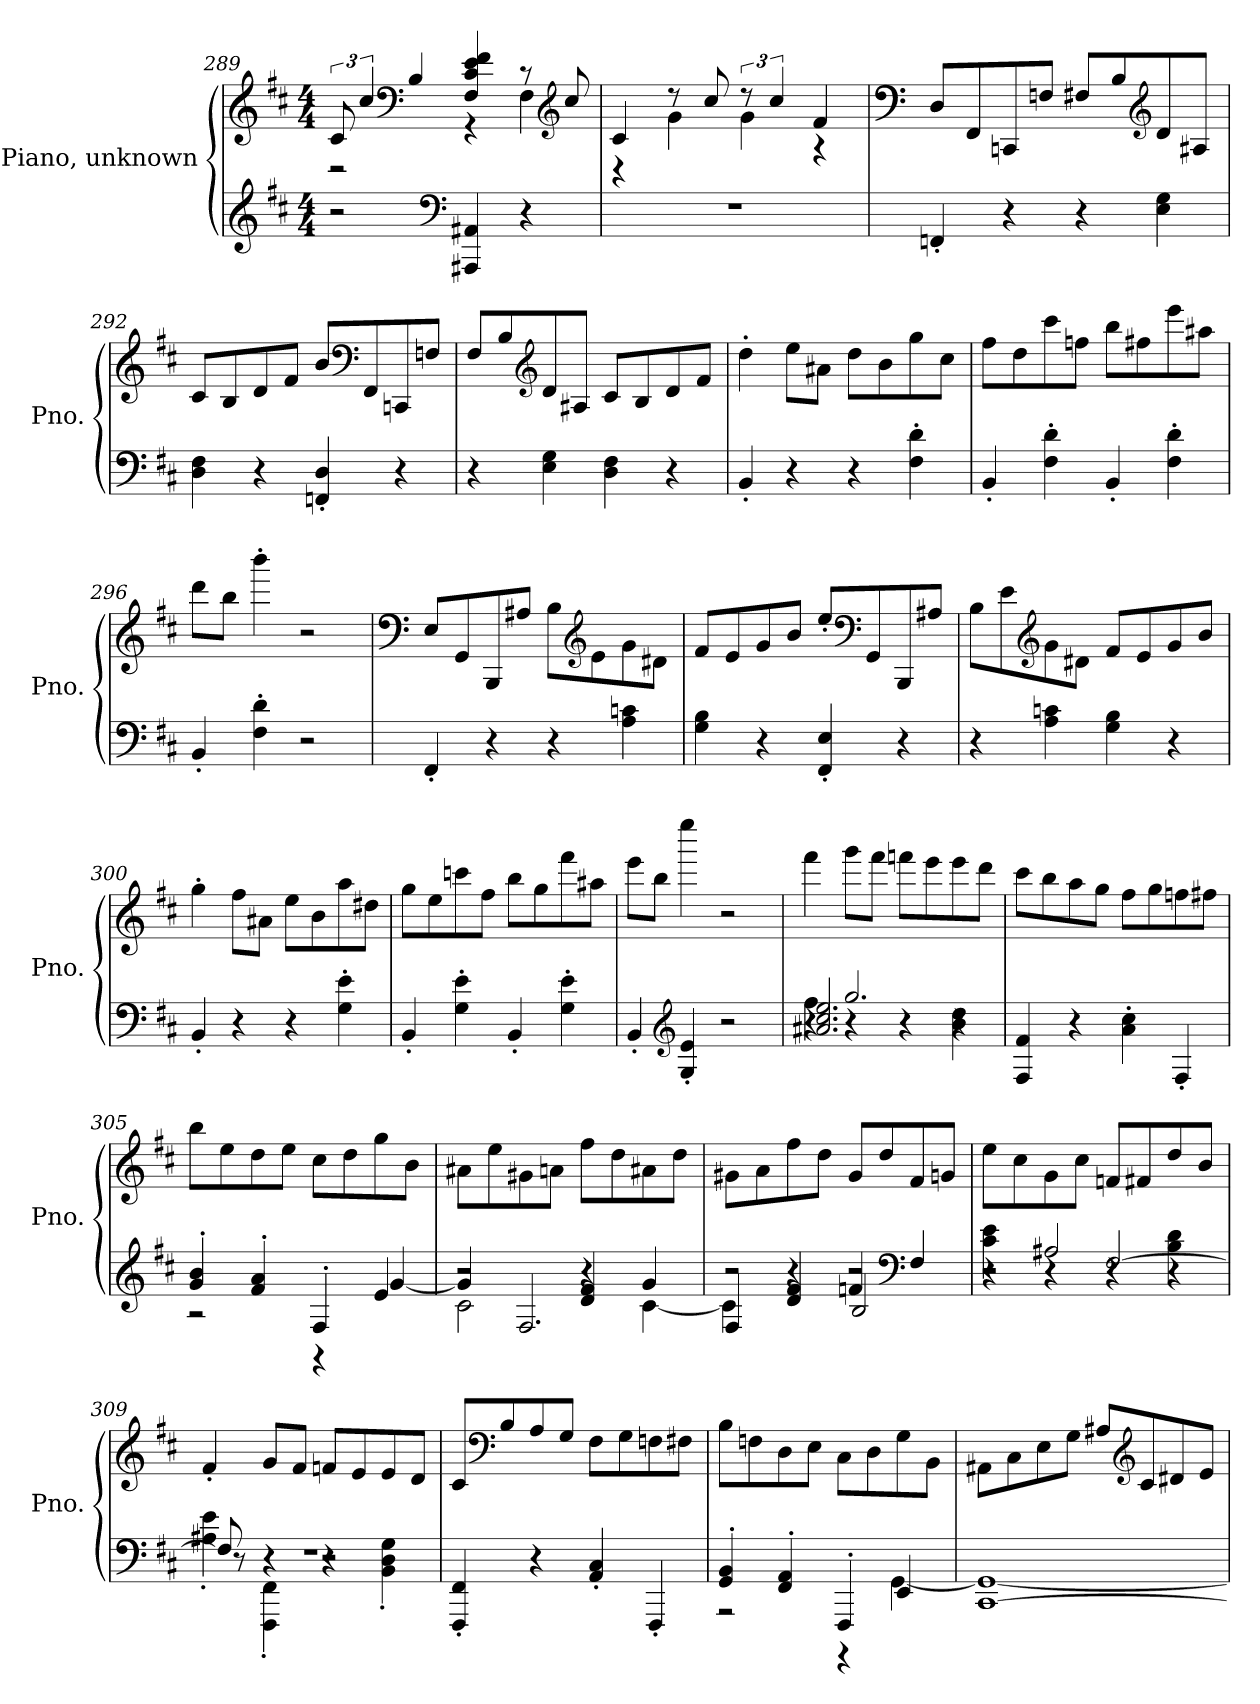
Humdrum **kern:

**kern	**kern
*part1	*part1
*staff2	*staff1
*I"Piano, unknown	*
*I'Pno.	*
*clefG2	*clefG2
*k[f#c#]	*k[f#c#]
*M4/4	*M4/4
=289	=289
*	*^
2r	12c#/	2r
.	6cc#/	.
*	*clefF4	*
.	4B/	.
*clefF4	*	*
4AAA#X/ 4AA#X/	4F#/ 4c#/ 4e/ 4f#/	4r
4r	8r	4F#\
*	*clefG2	*
.	8cc#/	.
=290	=290	=290
1r	4c#/	4r
.	8r	4g\
.	8cc#/	.
.	12r	4g\
.	6cc#/	.
.	4f#/	4r
*	*v	*v
!!LO:LB:g=z
=291	=291
*	*clefF4
4FFn'/	8D/L
.	8FF#/
4r	8CCn/
.	8Fn/J
4r	8F#X/L
.	8B/
*	*clefG2
4E\ 4G\	8d/
.	8A#X/J
=292	=292
4D\ 4F#\	8c#/L
.	8B/
4r	8d/
.	8f#/J
4FFn/' 4D/'	8b/L
*	*clefF4
.	8FF#/
4r	8CCn/
.	8Fn/J
=293	=293
4r	8F#/L
.	8B/
*	*clefG2
4E\ 4G\	8d/
.	8A#X/J
4D\ 4F#\	8c#/L
.	8B/
4r	8d/
.	8f#/J
!!LO:LB:g=z
=294	=294
4BB'/	4dd'\
4r	8ee\L
.	8a#X\J
4r	8dd\L
.	8b\
4F#\' 4d\'	8gg\
.	8cc#\J
=295	=295
4BB'/	8ff#\L
.	8dd\
4F#\' 4d\'	8ccc#\
.	8ffn\J
4BB'/	8bb\L
.	8ff#X\
4F#\' 4d\'	8eee\
.	8aa#X\J
=296	=296
4BB'/	8ddd\L
.	8bb\J
4F#\' 4d\'	4bbb'\
2r	2r
=297	=297
*	*clefF4
4FF#'/	8E/L
.	8GG/
4r	8BBB/
.	8A#X/J
4r	8B\L
*	*clefG2
.	8e\
4A\ 4cn\	8g\
.	8d#X\J
!!LO:LB:g=z
=298	=298
4G\ 4B\	8f#/L
.	8e/
4r	8g/
.	8b/J
4FF#/' 4E/'	8ee'/L
*	*clefF4
.	8GG/
4r	8BBB/
.	8A#X/J
=299	=299
4r	8B\L
.	8e\
*	*clefG2
4A\ 4cn\	8g\
.	8d#X\J
4G\ 4B\	8f#/L
.	8e/
4r	8g/
.	8b/J
=300	=300
4BB'/	4gg'\
4r	8ff#\L
.	8a#X\J
4r	8ee\L
.	8b\
4G\' 4e\'	8aa\
.	8dd#X\J
=301	=301
4BB'/	8gg\L
.	8ee\
4G\' 4e\'	8cccn\
.	8ff#\J
4BB'/	8bb\L
.	8gg\
4G\' 4e\'	8fff#\
.	8aa#X\J
!!LO:LB:g=z
=302	=302
4BB'/	8eee\L
.	8bb\J
*clefG2	*
4G/' 4e/'	4eeee\
2r	2r
=303	=303
*^	*
*	*^	*
4r	4ff#\	2.a#X/ 2.cc#/ 2.ee/	4fff#\
2.gg/	4r	.	8ggg\L
.	.	.	8fff#\J
.	4r	.	8fffn\L
.	.	.	8eee\
.	4b\ 4dd\	4r	8eee\
.	.	.	8ddd\J
*v	*v	*v	*
=304	=304
4F#/ 4f#/	8ccc#\L
.	8bb\
4r	8aa\
.	8gg\J
4a\' 4cc#\'	8ff#\L
.	8gg\
4F#'/	8ffn\
.	8ff#X\J
=305	=305
*^	*
4g/' 4b/'	2r	8bb\L
.	.	8ee\
4f#/' 4a/'	.	8dd\
.	.	8ee\J
4F#'/	4r	8cc#\L
.	.	8dd\
4e/	[4g/	8gg\
.	.	8b\J
!!LO:LB:g=z
=306	=306	=306
*	*^	*
2r	2c#\	4g/]	8a#X\L
.	.	.	8ee\
.	.	2.F#/	8g#X\
.	.	.	8an\J
4d/ 4f#/	4r	.	8ff#\L
.	.	.	8dd\
4g/	[4c#\	.	8a#X\
.	.	.	8dd\J
=307	=307	=307	=307
4F#/	4c#\]	2r	8g#X\L
.	.	.	8a\
4d/ 4f#/	4r	.	8ff#\
.	.	.	8dd\J
4fn/	2r	2B/	8g#/L
.	.	.	8dd/
*clefF4	*	*	*
4F#/	.	.	8f#/
.	.	.	8gn/J
=308	=308	=308	=308
4r	4c#\ 4e\	2r	8ee\L
.	.	.	8cc#\
2A#X/	4r	.	8g\
.	.	.	8cc#\J
.	4r	[2F#/	8fn/L
.	.	.	8f#X/
4r	4B\ 4d\	.	8dd/
.	.	.	8b/J
=309	=309	=309	=309
1r	4A#X\' 4e\'	8F#/]	4f#'/
.	.	8r	.
.	4FFF#\' 4FF#\'	4r	8g/L
.	.	.	8f#/J
.	4r	2r	8fn/L
.	.	.	8e/
.	4BB\' 4D\' 4G\'	.	8e/
.	.	.	8d/J
*v	*v	*v	*
!!LO:PB:g=z
=310	=310
4FFF#/' 4FF#/'	8c#/L
*	*clefF4
.	8B/
4r	8A/
.	8G/J
4AA/' 4C#/'	8F#\L
.	8G\
4FFF#'/	8Fn\
.	8F#X\J
=311	=311
*^	*
4GG/' 4BB/'	2r	8B\L
.	.	8Fn\
4FF#/' 4AA/'	.	8D\
.	.	8E\J
4FFF#'/	4r	8C#\L
.	.	8D\
4EE/	[4GG\	8G\
.	.	8BB\J
=312	=312	=312
[1CC#	1GG_	8AA#X\L
.	.	8C#\
.	.	8E\
.	.	8G\J
.	.	8A#X/L
*	*	*clefG2
.	.	8c#/
.	.	8d#X/
.	.	8e/J
*v	*v	*
=	=
*-	*-
